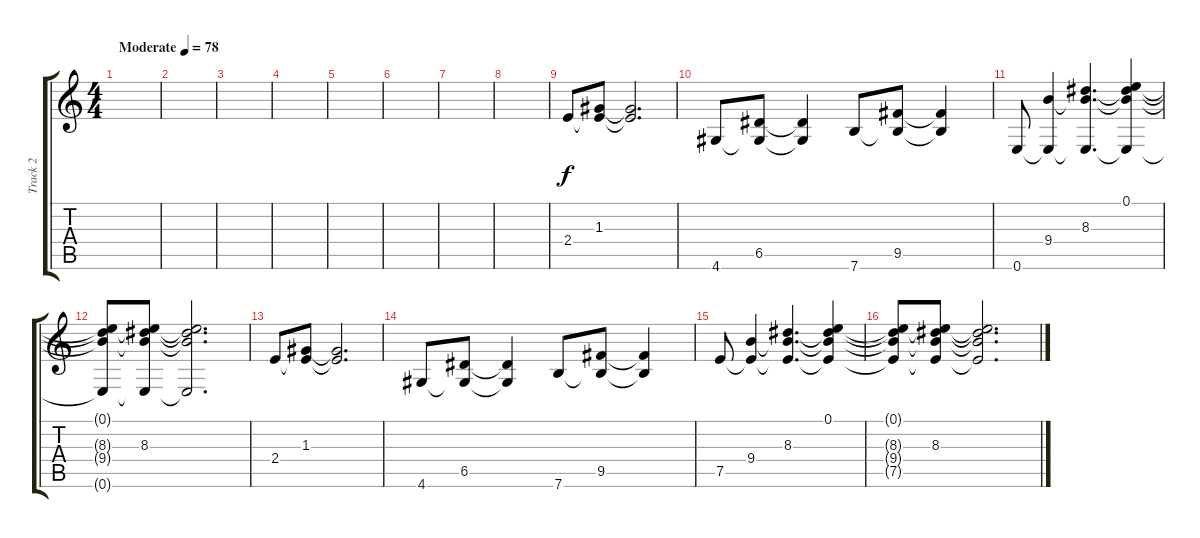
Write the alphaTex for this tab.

\track ("Track 2" "Track 2") {instrument distortionguitar}
\staff {score tabs}
\tuning (E4 B3 G3 D3 A2 E2) {hide}
\ts (4 4)
\tempo (78 "Moderate")
\clef g2
\ks c
|
|
|
|
|
|
|
|
2.4.8 (1.3 2.4{t}).8 (1.3{t} 2.4{t}).2{d} |
4.6.8 (6.5 4.6{t}).8 (6.5{t} 4.6{t}).4 7.6.8 (9.5 7.6{t}).8 (9.5{t} 7.6{t}).4 |
0.6.8 (9.4 0.6{t}).4 (8.3 9.4{t} 0.6{t}).4{d} (0.1 8.3{t} 9.4{t} 0.6{t}).4 |
(0.1{t} 8.3{t} 9.4{t} 0.6{t}).8 (0.1{t} 8.3 9.4{t} 0.6{t}).8 (0.1{t} 8.3{t} 9.4{t} 0.6{t}).2{d} |
2.4.8 (1.3 2.4{t}).8 (1.3{t} 2.4{t}).2{d} |
4.6.8 (6.5 4.6{t}).8 (6.5{t} 4.6{t}).4 7.6.8 (9.5 7.6{t}).8 (9.5{t} 7.6{t}).4 |
7.5.8 (9.4 7.5{t}).4 (8.3 9.4{t} 7.5{t}).4{d} (0.1 8.3{t} 9.4{t} 7.5{t}).4 |
(0.1{t} 8.3{t} 9.4{t} 7.5{t}).8 (0.1{t} 8.3 9.4{t} 7.5{t}).8 (0.1{t} 8.3{t} 9.4{t} 7.5{t}).2{d}
